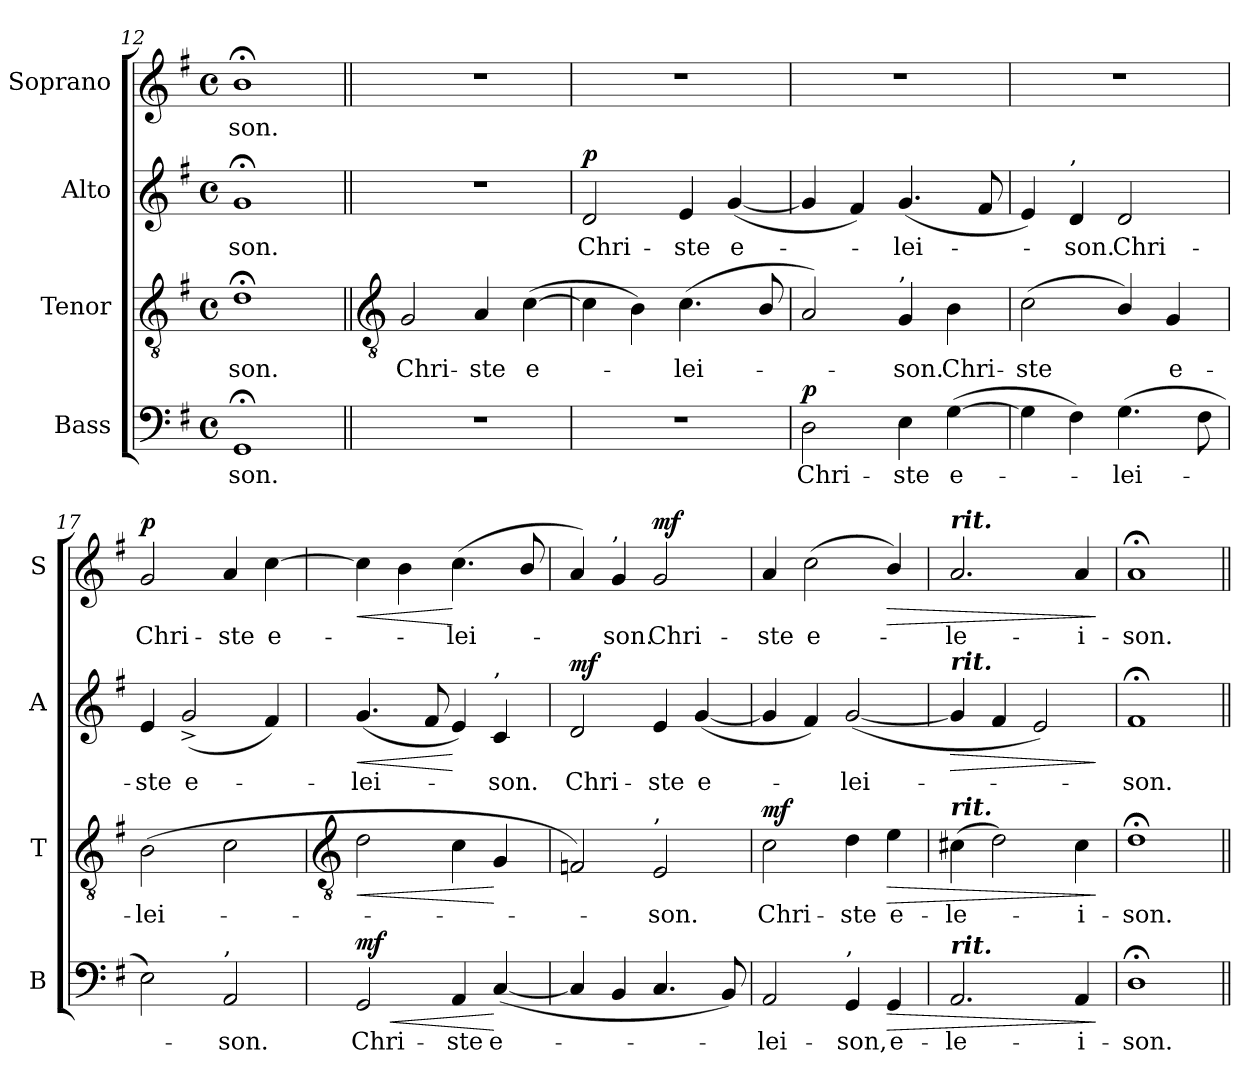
**kern	**text	**dynam	**kern	**text	**dynam	**kern	**text	**dynam	**kern	**text	**dynam
*part4	*part4	*part4	*part3	*part3	*part3	*part2	*part2	*part2	*part1	*part1	*part1
*staff4	*staff4	*staff4	*staff3	*staff3	*staff3	*staff2	*staff2	*staff2	*staff1	*staff1	*staff1
*I"Bass	*	*	*I"Tenor	*	*	*I"Alto	*	*	*I"Soprano	*	*
*I'B	*	*	*I'T	*	*	*I'A	*	*	*I'S	*	*
*clefF4	*	*	*clefGv2	*	*	*clefG2	*	*	*clefG2	*	*
*k[f#]	*	*	*k[f#]	*	*	*k[f#]	*	*	*k[f#]	*	*
*G:	*	*	*G:	*	*	*G:	*	*	*G:	*	*
*M4/4	*	*	*M4/4	*	*	*M4/4	*	*	*M4/4	*	*
*met(c)	*	*	*met(c)	*	*	*met(c)	*	*	*met(c)	*	*
=12	=12	=12	=12	=12	=12	=12	=12	=12	=12	=12	=12
!	!LO:LY:b	!	!	!LO:LY:b	!	!	!LO:LY:b	!	!	!LO:LY:b	!
1GG;<	-son.	.	1d;<	son.	.	1g;<	-son.	.	1b;<	son.	.
!!LO:LB:g=z
=13||	=13||	=13||	=13||	=13||	=13||	=13||	=13||	=13||	=13||	=13||	=13||
*	*	*	*clefGv2	*	*	*	*	*	*	*	*
!	!	!	!	!LO:LY:b	!	!	!	!	!	!	!
1r	.	.	2G	Chri-	.	1r	.	.	1r	.	.
!	!	!	!	!LO:LY:b	!	!	!	!	!	!	!
.	.	.	4A	-ste	.	.	.	.	.	.	.
!	!	!	!	!LO:LY:b	!	!	!	!	!	!	!
.	.	.	(>[4c	e-	.	.	.	.	.	.	.
=14	=14	=14	=14	=14	=14	=14	=14	=14	=14	=14	=14
!	!	!	!	!	!	!	!LO:LY:b	!LO:DY:b	!	!	!
1r	.	.	4c]	.	.	2d	Chri-	p	1r	.	.
.	.	.	4B)	.	.	.	.	.	.	.	.
!	!	!	!	!LO:LY:b	!	!	!LO:LY:b	!	!	!	!
.	.	.	(<4.c	lei-	.	4e	-ste	.	.	.	.
!	!	!	!	!	!	!	!LO:LY:b	!	!	!	!
.	.	.	.	.	.	(<[4g	e-	.	.	.	.
.	.	.	8B/	.	.	.	.	.	.	.	.
=15	=15	=15	=15	=15	=15	=15	=15	=15	=15	=15	=15
!	!LO:LY:b	!LO:DY:b	!	!	!	!	!	!	!	!	!
2D	Chri-	p	2A)	.	.	4g]	.	.	1r	.	.
.	.	.	.	.	.	4f#)	.	.	.	.	.
!	!	!	!LO:TX:a:t=,	!	!	!	!	!	!	!	!
!	!LO:LY:b	!	!	!LO:LY:b	!	!	!LO:LY:b	!	!	!	!
4E	-ste	.	4G	son.	.	(<4.g	lei-	.	.	.	.
!	!LO:LY:b	!	!	!LO:LY:b	!	!	!	!	!	!	!
(>[4G	e-	.	4B	Chri-	.	.	.	.	.	.	.
.	.	.	.	.	.	8f#	.	.	.	.	.
=16	=16	=16	=16	=16	=16	=16	=16	=16	=16	=16	=16
!	!	!	!	!LO:LY:b	!	!	!	!	!	!	!
4G]	.	.	(<2c	-ste	.	4e)	.	.	1r	.	.
!	!	!	!	!	!	!LO:TX:a:t=,	!	!	!	!	!
!	!	!	!	!	!	!	!LO:LY:b	!	!	!	!
4F#)	.	.	.	.	.	4d	son.	.	.	.	.
!	!LO:LY:b	!	!	!	!	!	!LO:LY:b	!	!	!	!
(>4.G	lei-	.	4B/)	.	.	2d	Chri-	.	.	.	.
!	!	!	!	!LO:LY:b	!	!	!	!	!	!	!
.	.	.	4G	e-	.	.	.	.	.	.	.
8F#	.	.	.	.	.	.	.	.	.	.	.
=17	=17	=17	=17	=17	=17	=17	=17	=17	=17	=17	=17
!	!	!	!	!LO:LY:b	!	!	!LO:LY:b	!	!	!LO:LY:b	!LO:DY:b
2E)	.	.	(>2B	-lei-	.	4e	-ste	.	2g	Chri-	p
!	!	!	!	!	!	!	!LO:LY:b	!	!	!	!
.	.	.	.	.	.	(<2g^	e-	.	.	.	.
!LO:TX:a:t=,	!	!	!	!	!	!	!	!	!	!	!
!	!LO:LY:b	!	!	!	!	!	!	!	!	!LO:LY:b	!
2AA	son.	.	2c	.	.	.	.	.	4a	-ste	.
!	!	!	!	!	!	!	!	!	!	!LO:LY:b	!
.	.	.	.	.	.	4f#)	.	.	[4cc	e-	.
!!LO:LB:g=z
=18	=18	=18	=18	=18	=18	=18	=18	=18	=18	=18	=18
*	*	*	*clefGv2	*	*	*	*	*	*	*	*
!	!LO:LY:b	!LO:HP:b	!	!	!LO:HP:b	!	!LO:LY:b	!LO:HP:b	!	!	!LO:HP:b
!	!	!LO:DY:n=1:b	!	!	!	!	!	!	!	!	!
2GG	Chri-	< mf	2d	.	<	(<4.g	lei-	<	4cc]	.	<
.	.	.	.	.	.	.	.	.	4b	.	.
.	.	.	.	.	.	8f#	.	.	.	.	.
!	!LO:LY:b	!	!	!	!	!	!	!	!	!LO:LY:b	!
4AA	-ste	.	4c	.	.	4e)	.	[	(<4.cc	lei-	[
!	!	!	!	!	!	!LO:TX:a:t=,	!	!	!	!	!
!	!LO:LY:b	!	!	!	!	!	!LO:LY:b	!	!	!	!
(<[4C	e-	[	4G	.	[	4c	son.	.	.	.	.
.	.	.	.	.	.	.	.	.	8b/	.	.
=19	=19	=19	=19	=19	=19	=19	=19	=19	=19	=19	=19
!	!	!	!	!	!	!	!LO:LY:b	!LO:DY:b	!	!	!
4C]	.	.	2Fn)	.	.	2d	Chri-	mf	4a)	.	.
!	!	!	!	!	!	!	!	!	!LO:TX:a:t=,	!	!
!	!	!	!	!	!	!	!	!	!	!LO:LY:b	!
4BB	.	.	.	.	.	.	.	.	4g	son.	.
!	!	!	!LO:TX:a:t=,	!	!	!	!	!	!	!	!
!	!	!	!	!LO:LY:b	!	!	!LO:LY:b	!	!	!LO:LY:b	!LO:DY:b
4.C	.	.	2E	son.	.	4e	-ste	.	2g	Chri-	mf
!	!	!	!	!	!	!	!LO:LY:b	!	!	!	!
.	.	.	.	.	.	(<[4g	e-	.	.	.	.
8BB)	.	.	.	.	.	.	.	.	.	.	.
=20	=20	=20	=20	=20	=20	=20	=20	=20	=20	=20	=20
!	!LO:LY:b	!	!	!LO:LY:b	!LO:DY:b	!	!	!	!	!LO:LY:b	!
2AA	lei-	.	2c	Chri-	mf	4g]	.	.	4a	-ste	.
!	!	!	!	!	!	!	!	!	!	!LO:LY:b	!
.	.	.	.	.	.	4f#)	.	.	(<2cc	e-	.
!LO:TX:a:t=,	!	!	!	!	!	!	!	!	!	!	!
!	!LO:LY:b	!	!	!LO:LY:b	!	!	!LO:LY:b	!	!	!	!
4GG	-son,	.	4d	-ste	.	(<[2g	lei-	.	.	.	.
!	!LO:LY:b	!LO:HP:b	!	!LO:LY:b	!LO:HP:b	!	!	!	!	!	!LO:HP:b
4GG	e-	>	4e	e-	>	.	.	.	4b/)	.	>
=21	=21	=21	=21	=21	=21	=21	=21	=21	=21	=21	=21
!	!	!	!	!	!	!	!	!	!LO:TX:a:Bi:t=rit.	!	!
!	!	!	!	!	!	!LO:TX:a:Bi:t=rit.	!	!	!	!	!
!	!	!	!LO:TX:a:Bi:t=rit.	!	!	!	!	!	!	!	!
!LO:TX:a:Bi:t=rit.	!	!	!	!	!	!	!	!	!	!	!
!	!LO:LY:b	!	!	!LO:LY:b	!	!	!	!LO:HP:b	!	!LO:LY:b	!
2.AA	-le-	.	(>4c#X	-le-	.	4g]	.	>	2.a	le-	.
.	.	.	2d)	.	.	4f#	.	.	.	.	.
.	.	.	.	.	.	2e)	.	.	.	.	.
!	!LO:LY:b	!	!	!LO:LY:b	!	!	!	!	!	!LO:LY:b	!
4AA	-i-	.	4c#	i-	.	.	.	.	4a	-i-	.
.	.	]	.	.	]	.	.	]	.	.	]
=22	=22	=22	=22	=22	=22	=22	=22	=22	=22	=22	=22
!	!LO:LY:b	!	!	!LO:LY:b	!	!	!LO:LY:b	!	!	!LO:LY:b	!
1D;<	-son.	.	1d;<	-son.	.	1f#;<	son.	.	1a;<	-son.	.
=||	=||	=||	=||	=||	=||	=||	=||	=||	=||	=||	=||
*-	*-	*-	*-	*-	*-	*-	*-	*-	*-	*-	*-
